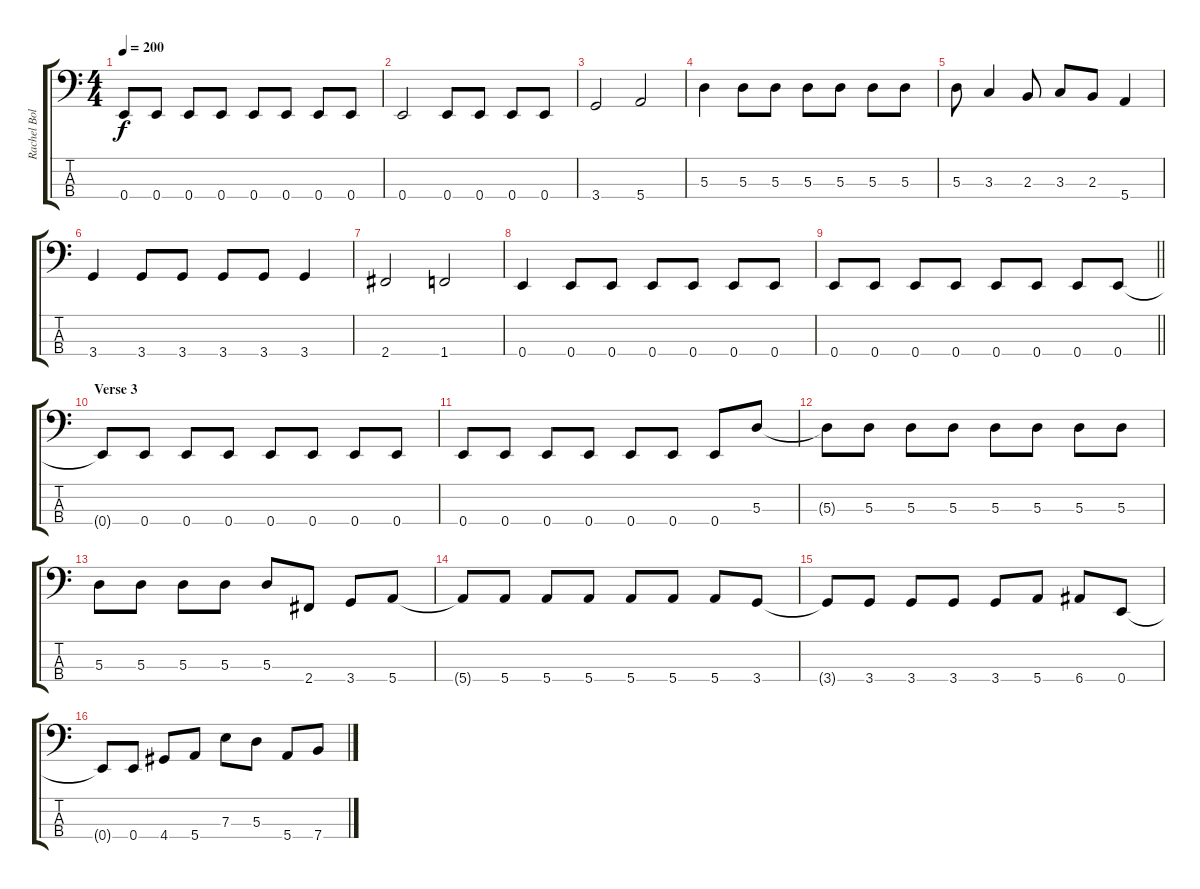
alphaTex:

\track ("Rachel Bolan - Bass" "Rachel Bol") {instrument electricbasspick}
\staff {score tabs}
\tuning (G2 D2 A1 E1) {hide}
\ts (4 4)
\tempo 200
\clef f4
\ks c
0.4.8{dy f} 0.4.8 0.4.8 0.4.8 0.4.8 0.4.8 0.4.8 0.4.8 |
0.4.2 0.4.8 0.4.8 0.4.8 0.4.8 |
3.4.2 5.4.2 |
5.3.4 5.3.8 5.3.8 5.3.8 5.3.8 5.3.8 5.3.8 |
5.3.8 3.3.4 2.3.8 3.3.8 2.3.8 5.4.4 |
3.4.4 3.4.8 3.4.8 3.4.8 3.4.8 3.4.4 |
2.4.2 1.4.2 |
0.4.4 0.4.8 0.4.8 0.4.8 0.4.8 0.4.8 0.4.8 |
\barLineRight lightlight
0.4.8 0.4.8 0.4.8 0.4.8 0.4.8 0.4.8 0.4.8 0.4.8 |
\section ("" "Verse 3")
0.4{t}.8 0.4.8 0.4.8 0.4.8 0.4.8 0.4.8 0.4.8 0.4.8 |
0.4.8 0.4.8 0.4.8 0.4.8 0.4.8 0.4.8 0.4.8 5.3.8 |
5.3{t}.8 5.3.8 5.3.8 5.3.8 5.3.8 5.3.8 5.3.8 5.3.8 |
5.3.8 5.3.8 5.3.8 5.3.8 5.3.8 2.4.8 3.4.8 5.4.8 |
5.4{t}.8 5.4.8 5.4.8 5.4.8 5.4.8 5.4.8 5.4.8 3.4.8 |
3.4{t}.8 3.4.8 3.4.8 3.4.8 3.4.8 5.4.8 6.4.8 0.4.8 |
0.4{t}.8 0.4.8 4.4.8 5.4.8 7.3.8 5.3.8 5.4.8 7.4.8
